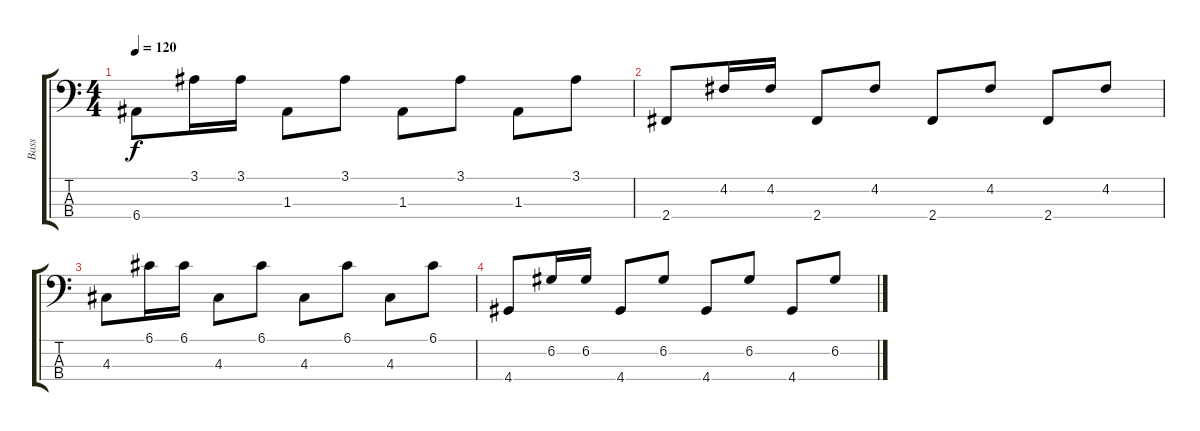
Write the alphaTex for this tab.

\track ("Bass" "Bass") {instrument electricbassfinger}
\staff {score tabs}
\tuning (G2 D2 A1 E1) {hide}
\ts (4 4)
\tempo 120
\clef f4
\ks c
6.4.8{dy f} 3.1.16 3.1.16 1.3.8 3.1.8 1.3.8 3.1.8 1.3.8 3.1.8 |
2.4.8 4.2.16 4.2.16 2.4.8 4.2.8 2.4.8 4.2.8 2.4.8 4.2.8 |
4.3.8 6.1.16 6.1.16 4.3.8 6.1.8 4.3.8 6.1.8 4.3.8 6.1.8 |
4.4.8 6.2.16 6.2.16 4.4.8 6.2.8 4.4.8 6.2.8 4.4.8 6.2.8
